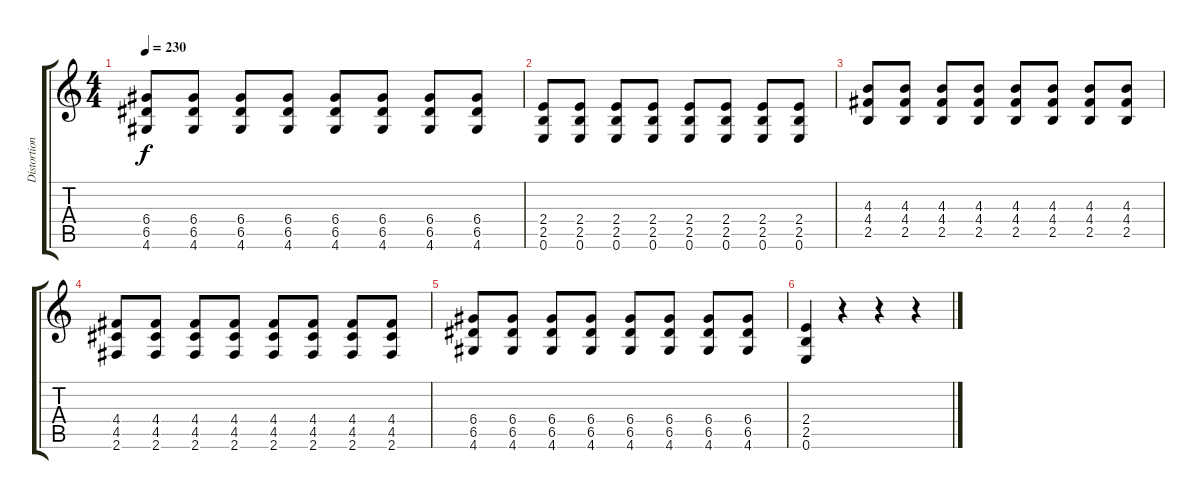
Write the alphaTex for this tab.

\track ("Distortion Guitar 2" "Distortion") {instrument distortionguitar}
\staff {score tabs}
\tuning (E4 B3 G3 D3 A2 E2) {hide}
\ts (4 4)
\tempo 230
\clef g2
\ks c
(6.4 6.5 4.6).8{dy f} (6.4 6.5 4.6).8 (6.4 6.5 4.6).8 (6.4 6.5 4.6).8 (6.4 6.5 4.6).8 (6.4 6.5 4.6).8 (6.4 6.5 4.6).8 (6.4 6.5 4.6).8 |
(2.4 2.5 0.6).8 (2.4 2.5 0.6).8 (2.4 2.5 0.6).8 (2.4 2.5 0.6).8 (2.4 2.5 0.6).8 (2.4 2.5 0.6).8 (2.4 2.5 0.6).8 (2.4 2.5 0.6).8 |
(4.3 4.4 2.5).8 (4.3 4.4 2.5).8 (4.3 4.4 2.5).8 (4.3 4.4 2.5).8 (4.3 4.4 2.5).8 (4.3 4.4 2.5).8 (4.3 4.4 2.5).8 (4.3 4.4 2.5).8 |
(4.4 4.5 2.6).8 (4.4 4.5 2.6).8 (4.4 4.5 2.6).8 (4.4 4.5 2.6).8 (4.4 4.5 2.6).8 (4.4 4.5 2.6).8 (4.4 4.5 2.6).8 (4.4 4.5 2.6).8 |
(6.4 6.5 4.6).8 (6.4 6.5 4.6).8 (6.4 6.5 4.6).8 (6.4 6.5 4.6).8 (6.4 6.5 4.6).8 (6.4 6.5 4.6).8 (6.4 6.5 4.6).8 (6.4 6.5 4.6).8 |
(2.4 2.5 0.6).4 r.4 r.4 r.4
